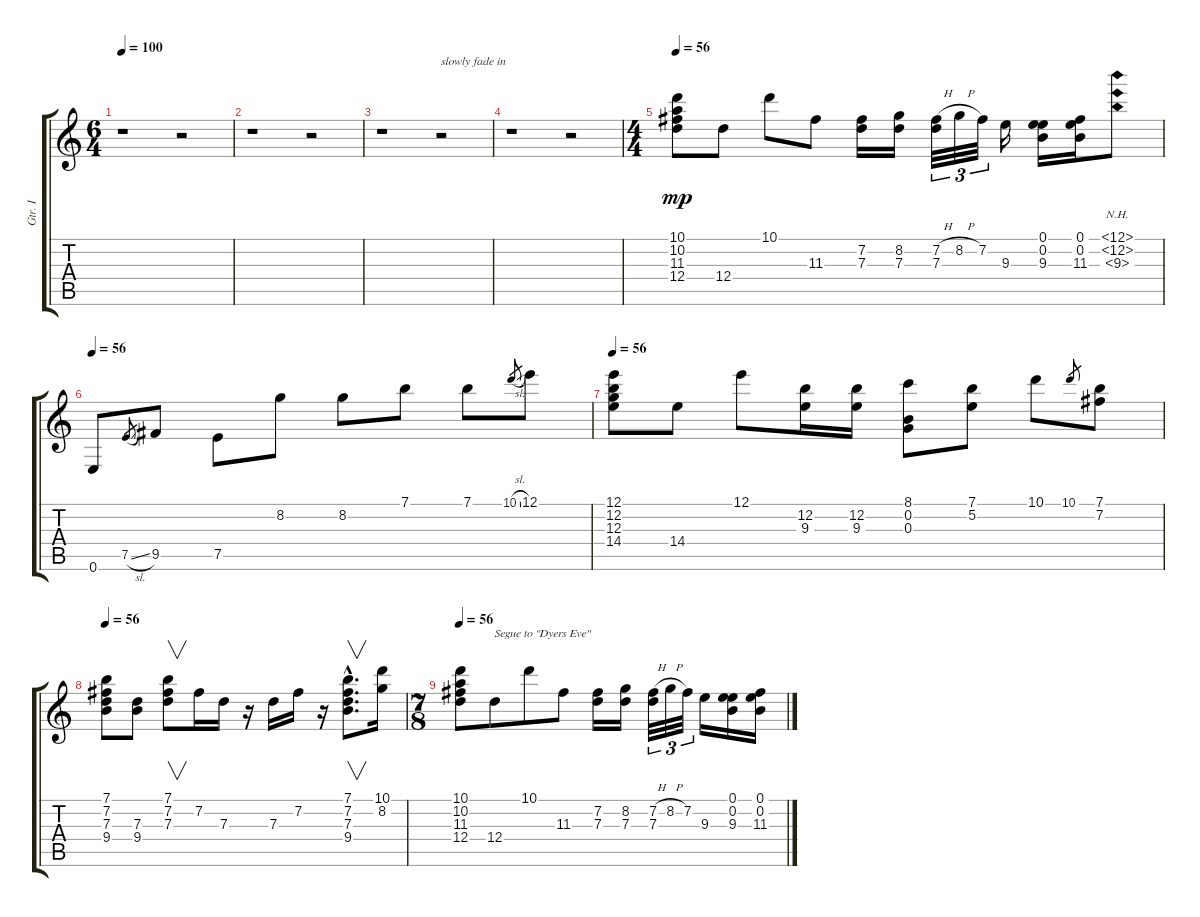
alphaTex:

\track ("Gtr. I" "Gtr. I") {instrument acousticguitarsteel}
\staff {score tabs}
\tuning (E4 B3 G3 D3 A2 E2) {hide}
\ts (6 4)
\tempo 100
\clef g2
\ks c
r.1{dy f} r.2 |
r.1 r.2 |
r.1 r.2{txt "slowly fade in"} |
r.1 r.2 |
\ts (4 4)
\tempo 56
(10.1 10.2 11.3 12.4).8{dy mp volume 4} 12.4.8{volume 6} 10.1.8{volume 8} 11.3.8{volume 10} (7.2 7.3).16{volume 12} (8.2 7.3).16{volume 14} (7.2{h} 7.3).32{tu (3 2) volume 16} 8.2{h}.32{tu (3 2)} 7.2.32{tu (3 2)} 9.3.16 (0.1 0.2 9.3).16 (0.1 0.2 11.3).16 (12.1{nh} 0.2{nh} 9.3{nh}).8 |
\tempo 56
0.6.8 7.5{sl}.8{gr} 9.5.8 7.5.8 8.2.8 8.2.8 7.1.8 7.1.8 10.1{sl}.8{gr} 12.1.8 |
\tempo 56
(12.1 12.2 12.3 14.4).8 14.4.8 12.1.8 (12.2 9.3).16 (12.2 9.3).16 (8.1 0.2 0.3).8 (7.1 5.2).8 10.1.8 10.1.8{gr} (7.1 7.2).8 |
\tempo 56
(7.1 7.2 7.3 9.4).8 (7.3 9.4).8 (7.1 7.2 7.3).8{v} 7.2.16 7.3.16 r.16 7.3.16 7.2.16{volume 16} r.16 (7.1{hac} 7.2{hac} 7.3{hac} 9.4{hac}).8{v d} (10.1 8.2).16 |
\ts (7 8)
\tempo 56
(10.1 10.2 11.3 12.4).8 12.4.8{txt "Segue to \"Dyers Eve\""} 10.1.8 11.3.8 (7.2 7.3).16 (8.2 7.3).16 (7.2{h} 7.3).32{tu (3 2)} 8.2{h}.32{tu (3 2)} 7.2.32{tu (3 2)} 9.3.16 (0.1 0.2 9.3).16 (0.1 0.2 11.3).16
